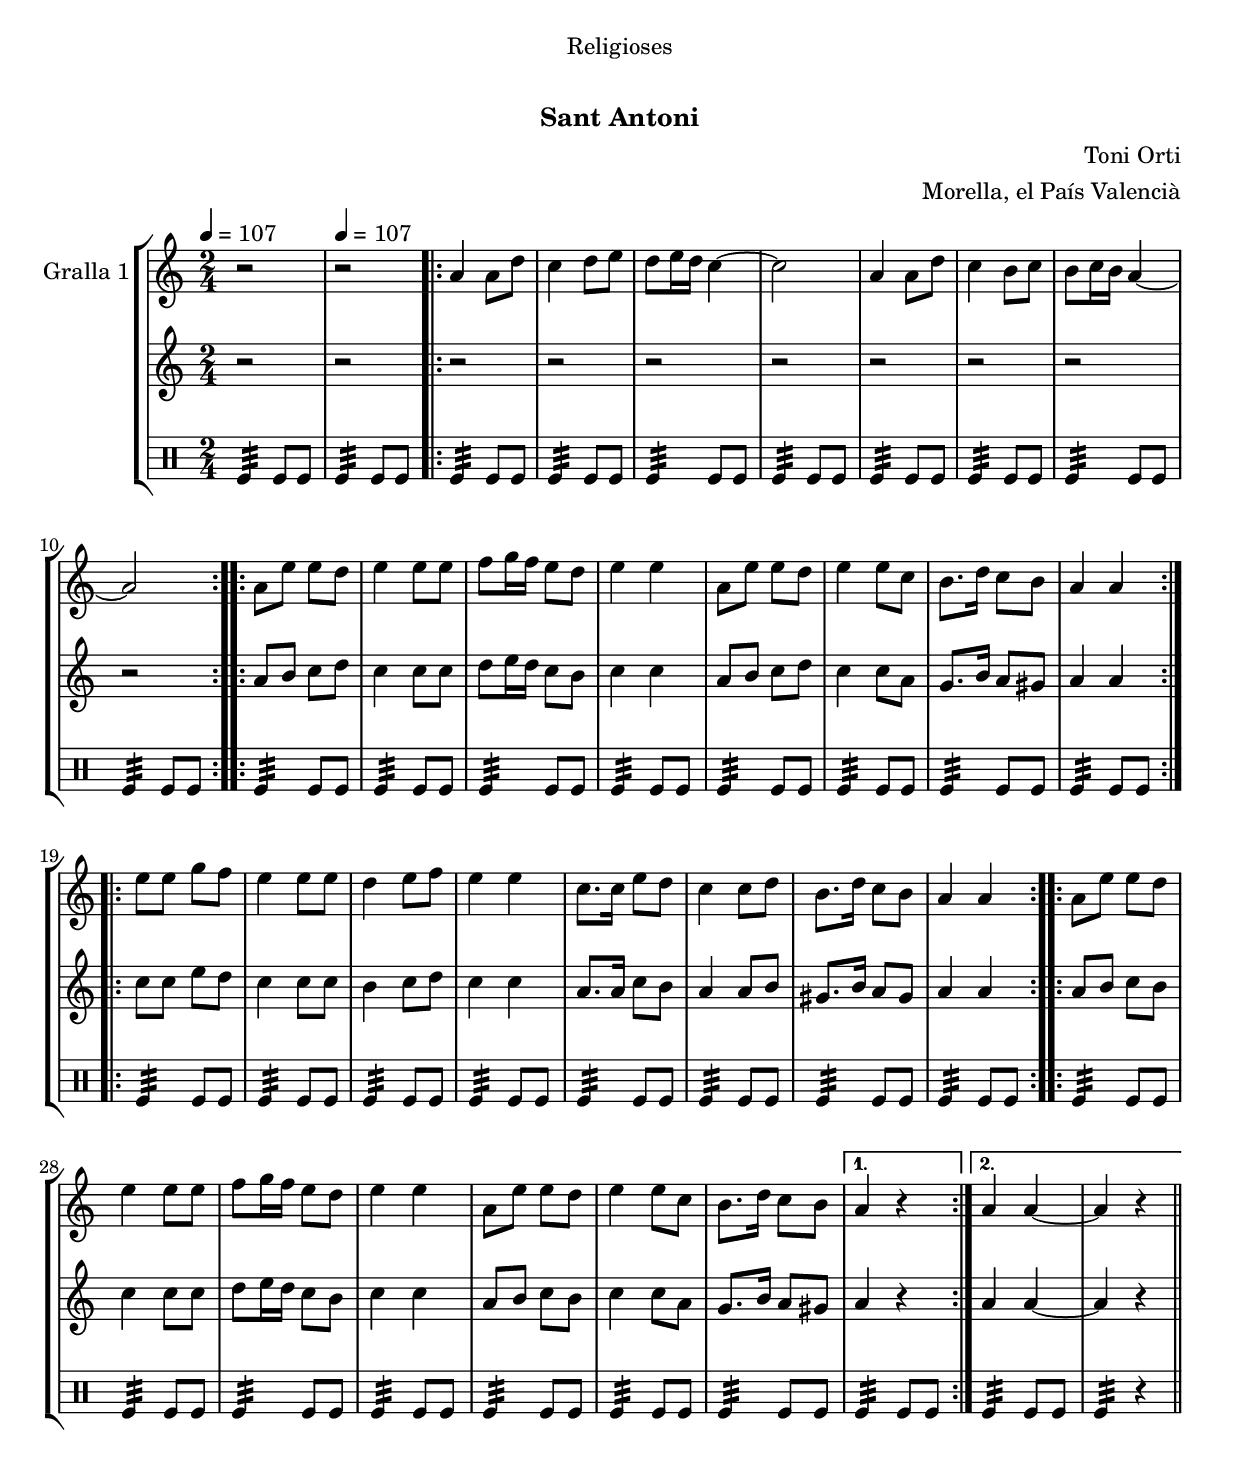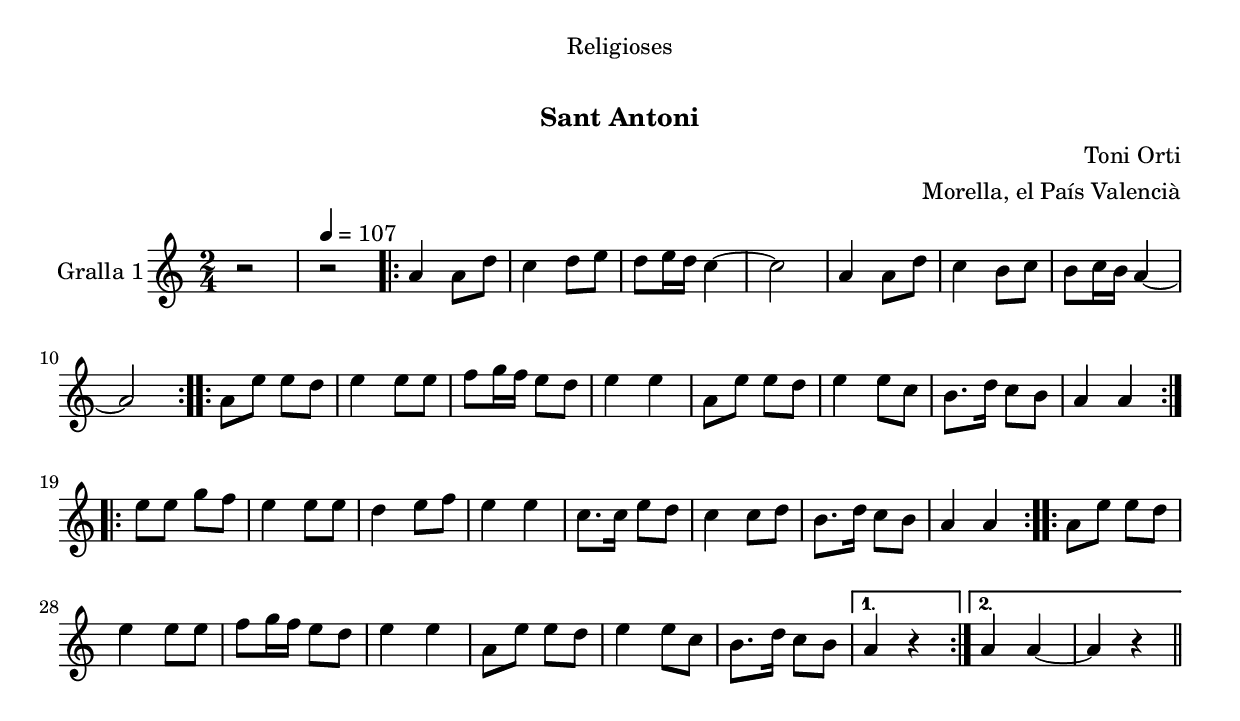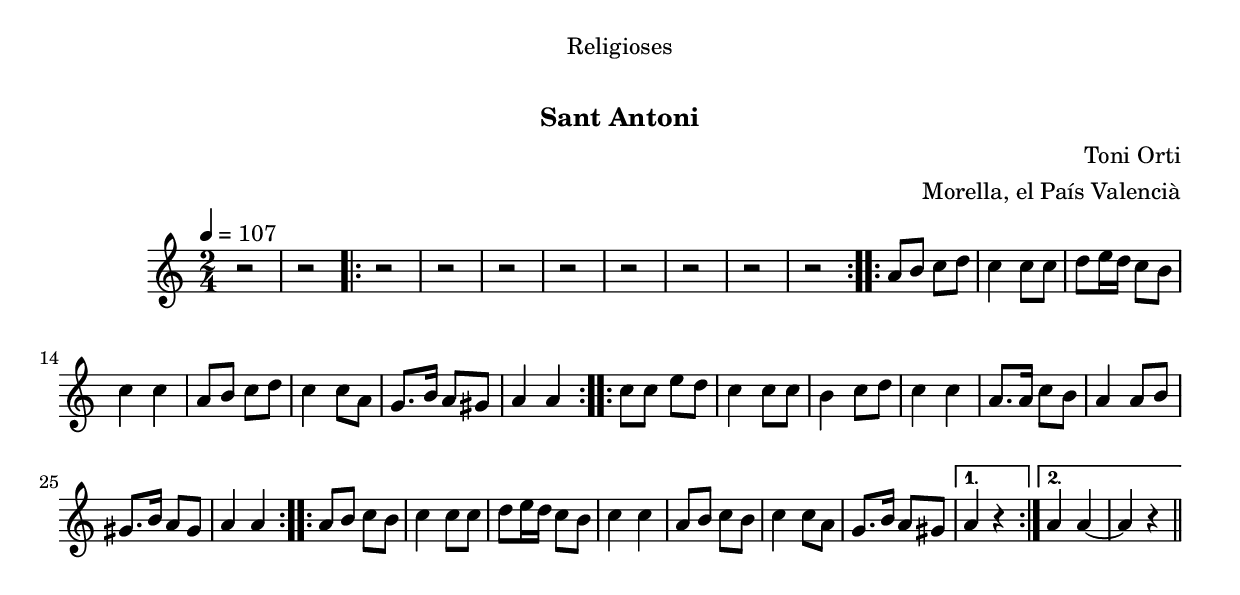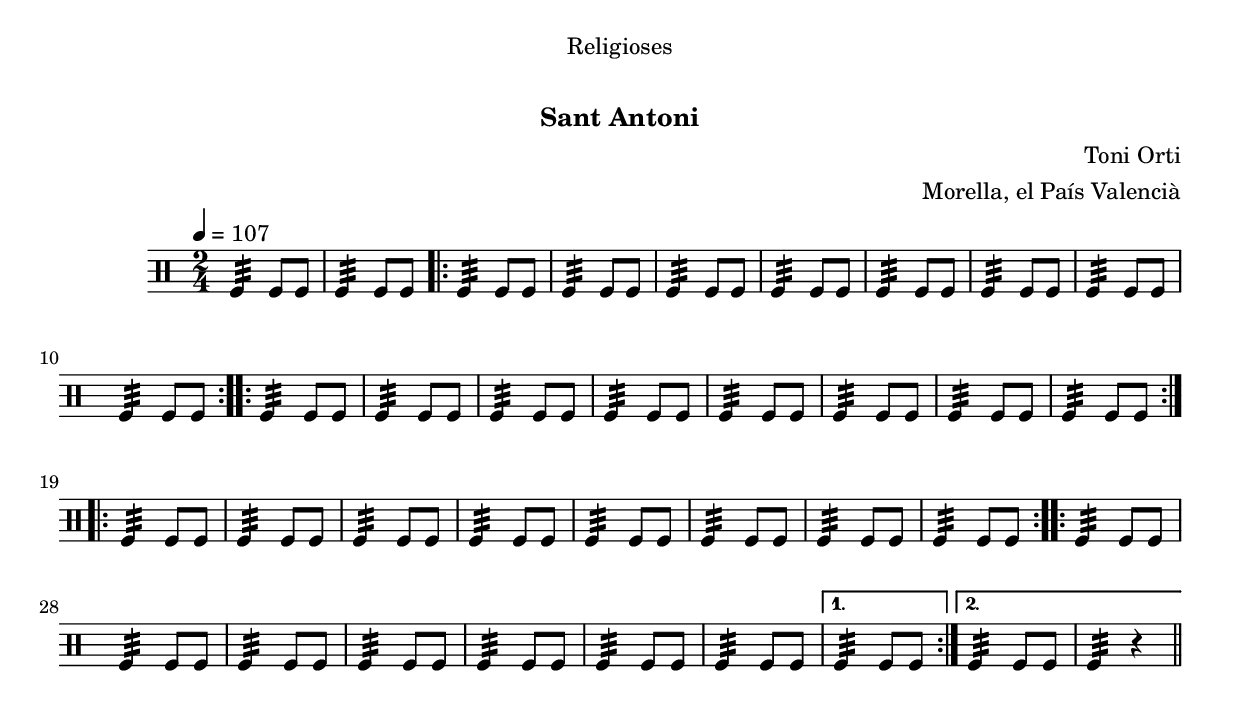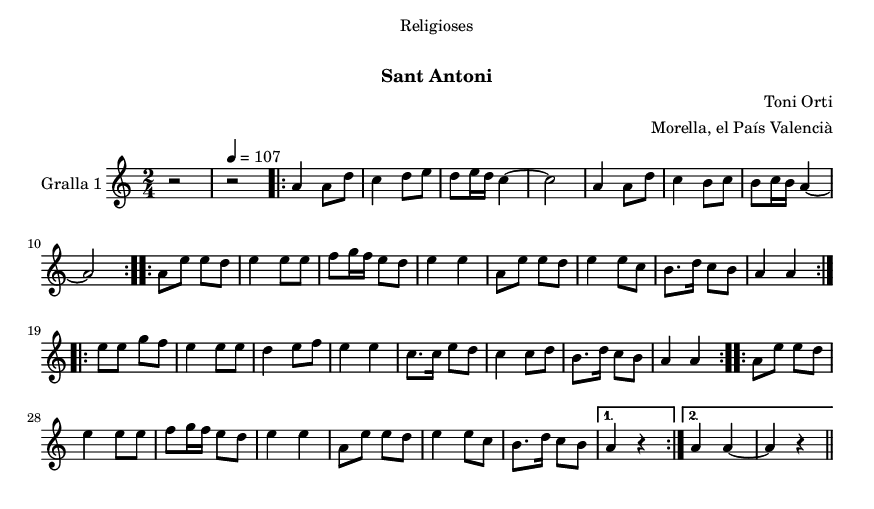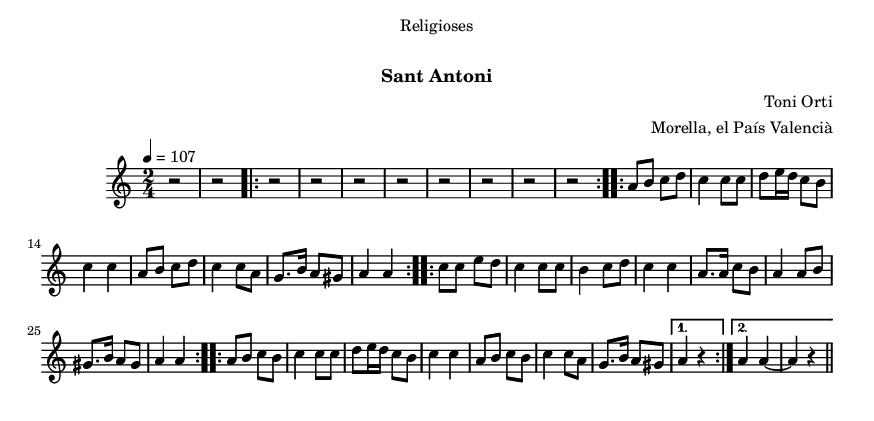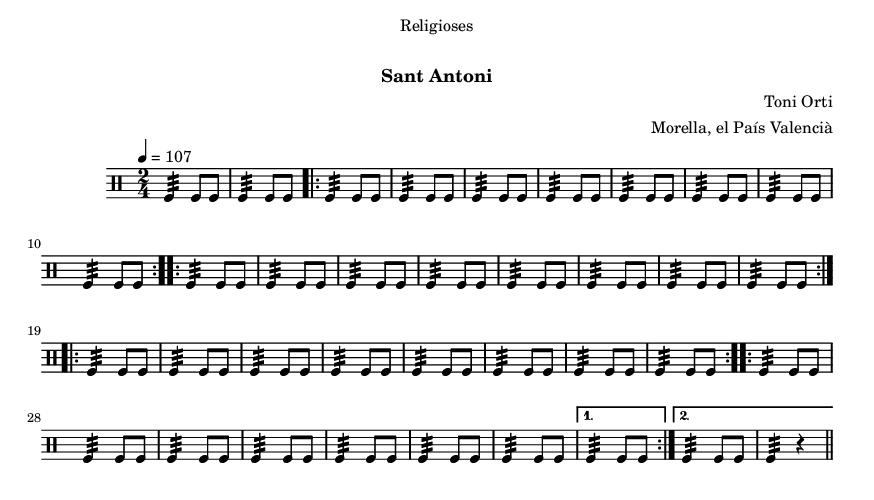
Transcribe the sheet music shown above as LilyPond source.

\version "2.16.0"

\header {
  dedication="Religioses"
  title="  "
  subtitle="Sant Antoni"
  subsubtitle=""
  poet=""
  meter=""
  piece=""
  composer="Toni Orti"
  arranger="Morella, el País Valencià"
  opus=""
  instrument=""
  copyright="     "
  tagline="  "
}

liniaroAa =
\relative a'
{
  \clef treble
  \key c \major
  \time 2/4
  r2 \tempo 4 = 107  |
  r2  |
  \repeat volta 2 { a4 a8 d  |
  c4 d8 e  |
  %05
  d8 e16 d c4 ~  |
  c2  |
  a4 a8 d  |
  c4 b8 c  |
  b8 c16 b a4 ~  |
  %10
  a2  | }
  \repeat volta 2 { a8 e' e d  |
  e4 e8 e  |
  f8 g16 f e8 d  |
  e4 e  |
  %15
  a,8 e' e d  |
  e4 e8 c  |
  b8. d16 c8 b  |
  a4 a  | }
  \repeat volta 2 { e'8 e g f  |
  %20
  e4 e8 e  |
  d4 e8 f  |
  e4 e  |
  c8. c16 e8 d  |
  c4 c8 d  |
  %25
  b8. d16 c8 b  |
  a4 a  | }
  \repeat volta 2 { a8 e' e d  |
  e4 e8 e  |
  f8 g16 f e8 d  |
  %30
  e4 e  |
  a,8 e' e d  |
  e4 e8 c  |
  b8. d16 c8 b }
  \alternative { { a4 r }
  %35
  { a4 a ~  |
  a4 r4 } } \bar "||" % kompletite
}

liniaroAb =
\relative a'
{
  \tempo 4 = 107
  \clef treble
  \key c \major
  \time 2/4
  r2  |
  r2  |
  \repeat volta 2 { r2  |
  r2  |
  %05
  r2  |
  r2  |
  r2  |
  r2  |
  r2  |
  %10
  r2  | }
  \repeat volta 2 { a8 b c d  |
  c4 c8 c  |
  d8 e16 d c8 b  |
  c4 c  |
  %15
  a8 b c d  |
  c4 c8 a  |
  g8. b16 a8 gis  |
  a4 a  | }
  \repeat volta 2 { c8 c e d  |
  %20
  c4 c8 c  |
  b4 c8 d  |
  c4 c  |
  a8. a16 c8 b  |
  a4 a8 b  |
  %25
  gis8. b16 a8 gis  |
  a4 a  | }
  \repeat volta 2 { a8 b c b  |
  c4 c8 c  |
  d8 e16 d c8 b  |
  %30
  c4 c  |
  a8 b c b  |
  c4 c8 a  |
  g8. b16 a8 gis }
  \alternative { { a4 r }
  %35
  { a4 a ~  |
  a4 r4 } } \bar "||" % kompletite
}

liniaroAc =
\drummode
{
  \tempo 4 = 107
  \time 2/4
  tomfl4:32 tomfl8 tomfl  |
  tomfl4:32 tomfl8 tomfl  |
  \repeat volta 2 { tomfl4:32 tomfl8 tomfl  |
  tomfl4:32 tomfl8 tomfl  |
  %05
  tomfl4:32 tomfl8 tomfl  |
  tomfl4:32 tomfl8 tomfl  |
  tomfl4:32 tomfl8 tomfl  |
  tomfl4:32 tomfl8 tomfl  |
  tomfl4:32 tomfl8 tomfl  |
  %10
  tomfl4:32 tomfl8 tomfl  | }
  \repeat volta 2 { tomfl4:32 tomfl8 tomfl  |
  tomfl4:32 tomfl8 tomfl  |
  tomfl4:32 tomfl8 tomfl  |
  tomfl4:32 tomfl8 tomfl  |
  %15
  tomfl4:32 tomfl8 tomfl  |
  tomfl4:32 tomfl8 tomfl  |
  tomfl4:32 tomfl8 tomfl  |
  tomfl4:32 tomfl8 tomfl  | }
  \repeat volta 2 { tomfl4:32 tomfl8 tomfl  |
  %20
  tomfl4:32 tomfl8 tomfl  |
  tomfl4:32 tomfl8 tomfl  |
  tomfl4:32 tomfl8 tomfl  |
  tomfl4:32 tomfl8 tomfl  |
  tomfl4:32 tomfl8 tomfl  |
  %25
  tomfl4:32 tomfl8 tomfl  |
  tomfl4:32 tomfl8 tomfl  | }
  \repeat volta 2 { tomfl4:32 tomfl8 tomfl  |
  tomfl4:32 tomfl8 tomfl  |
  tomfl4:32 tomfl8 tomfl  |
  %30
  tomfl4:32 tomfl8 tomfl  |
  tomfl4:32 tomfl8 tomfl  |
  tomfl4:32 tomfl8 tomfl  |
  tomfl4:32 tomfl8 tomfl }
  \alternative { { tomfl4:32 tomfl8 tomfl }
  %35
  { tomfl4:32 tomfl8 tomfl  |
  tomfl4:32 r } } \bar "||"
}

\book {

\paper {
  print-page-number = false
}

\bookpart {
  \score {
    \new StaffGroup {
      \override Score.RehearsalMark #'self-alignment-X = #LEFT
      <<
        \new Staff \with {instrumentName = #"Gralla 1" } \liniaroAa
        \new Staff \with {instrumentName = #"" } \liniaroAb
        \new DrumStaff \with {instrumentName = #"" } \liniaroAc
      >>
    }
    \layout {}
  }\score { \unfoldRepeats
    \new StaffGroup {
      \override Score.RehearsalMark #'self-alignment-X = #LEFT
      <<
        \new Staff \with {instrumentName = #"Gralla 1" } \liniaroAa
        \new Staff \with {instrumentName = #"" } \liniaroAb
        \new DrumStaff \with {instrumentName = #"" } \liniaroAc
      >>
    }
    \midi {}
  }
}

\bookpart {
  \header {}
  \score {
    \new StaffGroup {
      \override Score.RehearsalMark #'self-alignment-X = #LEFT
      <<
        \new Staff \with {instrumentName = #"Gralla 1" } \liniaroAa
      >>
    }
    \layout {}
  }\score { \unfoldRepeats
    \new StaffGroup {
      \override Score.RehearsalMark #'self-alignment-X = #LEFT
      <<
        \new Staff \with {instrumentName = #"Gralla 1" } \liniaroAa
      >>
    }
    \midi {}
  }
}

\bookpart {
  \header {}
  \score {
    \new StaffGroup {
      \override Score.RehearsalMark #'self-alignment-X = #LEFT
      <<
        \new Staff \with {instrumentName = #"" } \liniaroAb
      >>
    }
    \layout {}
  }\score { \unfoldRepeats
    \new StaffGroup {
      \override Score.RehearsalMark #'self-alignment-X = #LEFT
      <<
        \new Staff \with {instrumentName = #"" } \liniaroAb
      >>
    }
    \midi {}
  }
}

\bookpart {
  \header {}
  \score {
    \new StaffGroup {
      \override Score.RehearsalMark #'self-alignment-X = #LEFT
      <<
        \new DrumStaff \with {instrumentName = #"" } \liniaroAc
      >>
    }
    \layout {}
  }\score { \unfoldRepeats
    \new StaffGroup {
      \override Score.RehearsalMark #'self-alignment-X = #LEFT
      <<
        \new DrumStaff \with {instrumentName = #"" } \liniaroAc
      >>
    }
    \midi {}
  }
}

}

\book {

\paper {
  print-page-number = false
  #(set-paper-size "a6landscape")
  #(layout-set-staff-size 14)
}

\bookpart {
  \header {}
  \score {
    \new StaffGroup {
      \override Score.RehearsalMark #'self-alignment-X = #LEFT
      <<
        \new Staff \with {instrumentName = #"Gralla 1" } \liniaroAa
      >>
    }
    \layout {}
  }
}

\bookpart {
  \header {}
  \score {
    \new StaffGroup {
      \override Score.RehearsalMark #'self-alignment-X = #LEFT
      <<
        \new Staff \with {instrumentName = #"" } \liniaroAb
      >>
    }
    \layout {}
  }
}

\bookpart {
  \header {}
  \score {
    \new StaffGroup {
      \override Score.RehearsalMark #'self-alignment-X = #LEFT
      <<
        \new DrumStaff \with {instrumentName = #"" } \liniaroAc
      >>
    }
    \layout {}
  }
}

}

